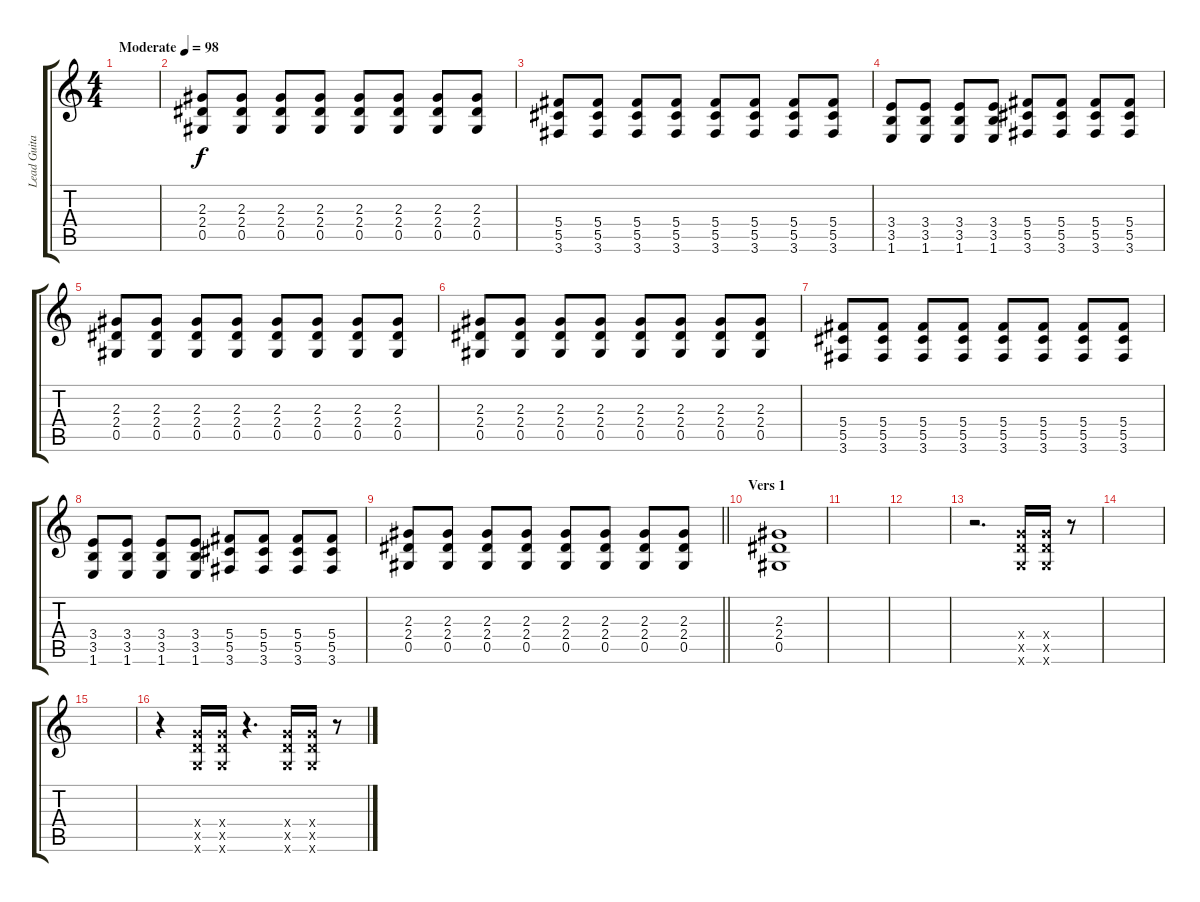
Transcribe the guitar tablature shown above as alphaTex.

\track ("Lead Guitar" "Lead Guita") {instrument distortionguitar}
\staff {score tabs}
\tuning (Eb4 Bb3 Gb3 Db3 Ab2 Eb2) {hide}
\ts (4 4)
\tempo (98 "Moderate")
\clef g2
\ks c
|
(2.3 2.4 0.5).8 (2.3 2.4 0.5).8 (2.3 2.4 0.5).8 (2.3 2.4 0.5).8 (2.3 2.4 0.5).8 (2.3 2.4 0.5).8 (2.3 2.4 0.5).8 (2.3 2.4 0.5).8 |
(5.4 5.5 3.6).8 (5.4 5.5 3.6).8 (5.4 5.5 3.6).8 (5.4 5.5 3.6).8 (5.4 5.5 3.6).8 (5.4 5.5 3.6).8 (5.4 5.5 3.6).8 (5.4 5.5 3.6).8 |
(3.4 3.5 1.6).8 (3.4 3.5 1.6).8 (3.4 3.5 1.6).8 (3.4 3.5 1.6).8 (5.4 5.5 3.6).8 (5.4 5.5 3.6).8 (5.4 5.5 3.6).8 (5.4 5.5 3.6).8 |
(2.3 2.4 0.5).8 (2.3 2.4 0.5).8 (2.3 2.4 0.5).8 (2.3 2.4 0.5).8 (2.3 2.4 0.5).8 (2.3 2.4 0.5).8 (2.3 2.4 0.5).8 (2.3 2.4 0.5).8 |
(2.3 2.4 0.5).8 (2.3 2.4 0.5).8 (2.3 2.4 0.5).8 (2.3 2.4 0.5).8 (2.3 2.4 0.5).8 (2.3 2.4 0.5).8 (2.3 2.4 0.5).8 (2.3 2.4 0.5).8 |
(5.4 5.5 3.6).8 (5.4 5.5 3.6).8 (5.4 5.5 3.6).8 (5.4 5.5 3.6).8 (5.4 5.5 3.6).8 (5.4 5.5 3.6).8 (5.4 5.5 3.6).8 (5.4 5.5 3.6).8 |
(3.4 3.5 1.6).8 (3.4 3.5 1.6).8 (3.4 3.5 1.6).8 (3.4 3.5 1.6).8 (5.4 5.5 3.6).8 (5.4 5.5 3.6).8 (5.4 5.5 3.6).8 (5.4 5.5 3.6).8 |
\barLineRight lightlight
(2.3 2.4 0.5).8 (2.3 2.4 0.5).8 (2.3 2.4 0.5).8 (2.3 2.4 0.5).8 (2.3 2.4 0.5).8 (2.3 2.4 0.5).8 (2.3 2.4 0.5).8 (2.3 2.4 0.5).8 |
\section ("" "Vers 1")
(2.3 2.4 0.5).1 |
|
|
r.2{d} (6.4{x} 6.5{x} 4.6{x}).16 (6.4{x} 6.5{x} 4.6{x}).16 r.8 |
|
|
r.4 (6.4{x} 6.5{x} 4.6{x}).16 (6.4{x} 6.5{x} 4.6{x}).16 r.4{d} (6.4{x} 6.5{x} 4.6{x}).16 (6.4{x} 6.5{x} 4.6{x}).16 r.8
